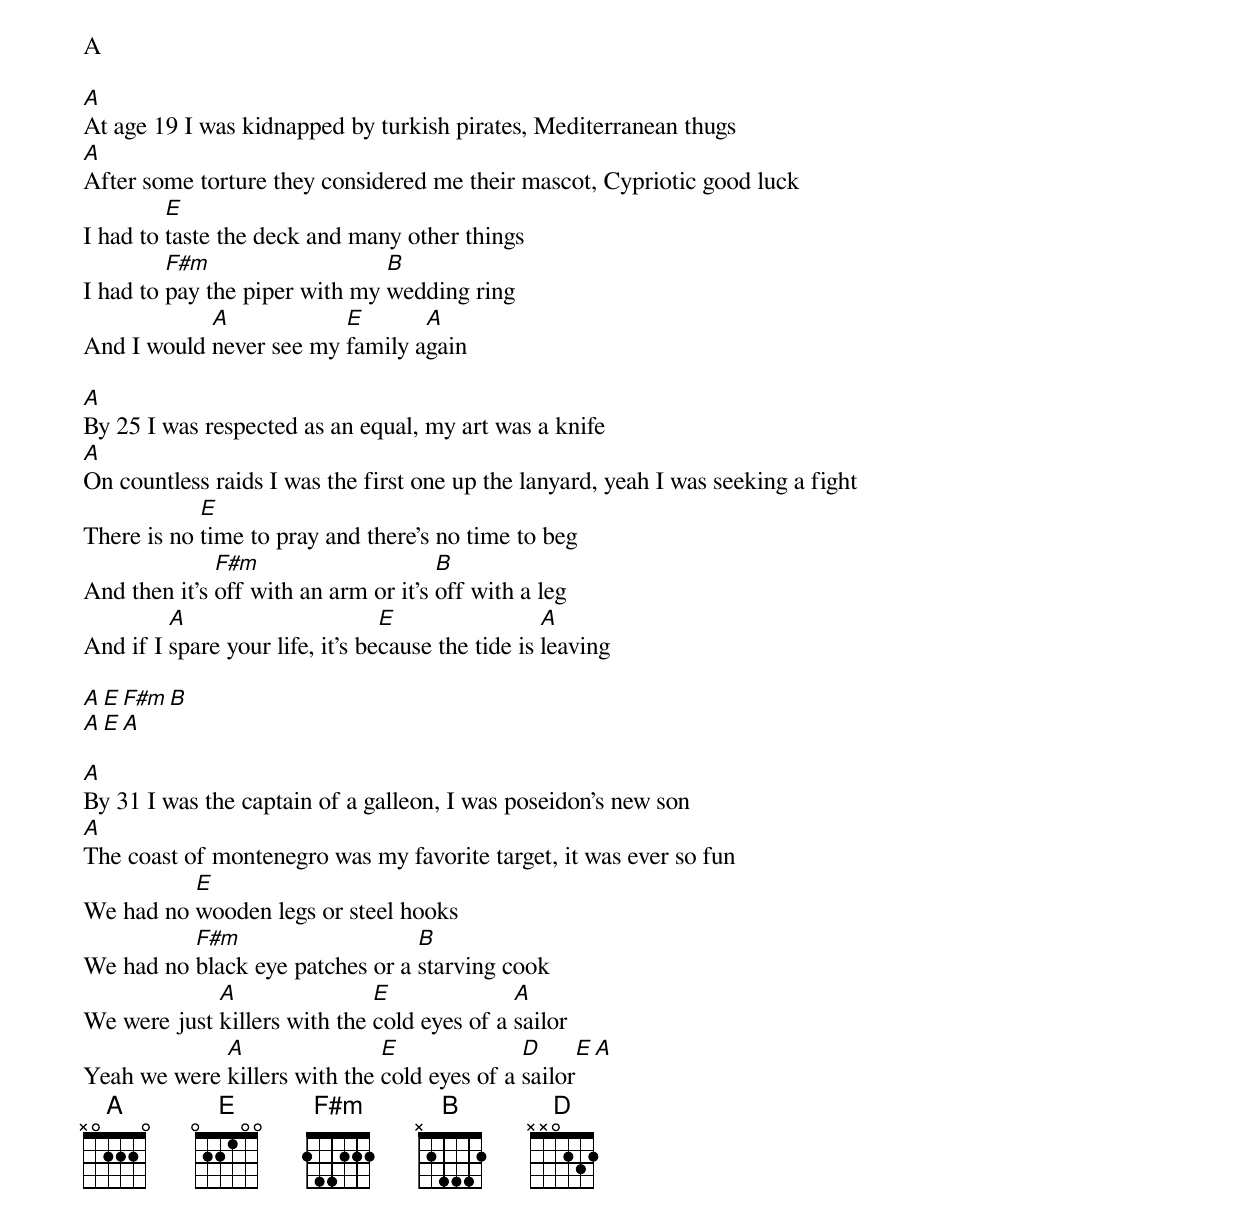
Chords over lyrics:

A

A
At age 19 I was kidnapped by turkish pirates, Mediterranean thugs
A
After some torture they considered me their mascot, Cypriotic good luck
         E
I had to taste the deck and many other things
         F#m                   B
I had to pay the piper with my wedding ring
            A            E       A
And I would never see my family again

A
By 25 I was respected as an equal, my art was a knife
A
On countless raids I was the first one up the lanyard, yeah I was seeking a fight
            E
There is no time to pray and there's no time to beg
              F#m                     B
And then it's off with an arm or it's off with a leg
         A                       E                 A
And if I spare your life, it's because the tide is leaving

A E F#m B
A E A

A
By 31 I was the captain of a galleon, I was poseidon's new son
A
The coast of montenegro was my favorite target, it was ever so fun
          E
We had no wooden legs or steel hooks
          F#m                    B
We had no black eye patches or a starving cook
             A                E              A
We were just killers with the cold eyes of a sailor
             A                E              D      E  A
Yeah we were killers with the cold eyes of a sailor
